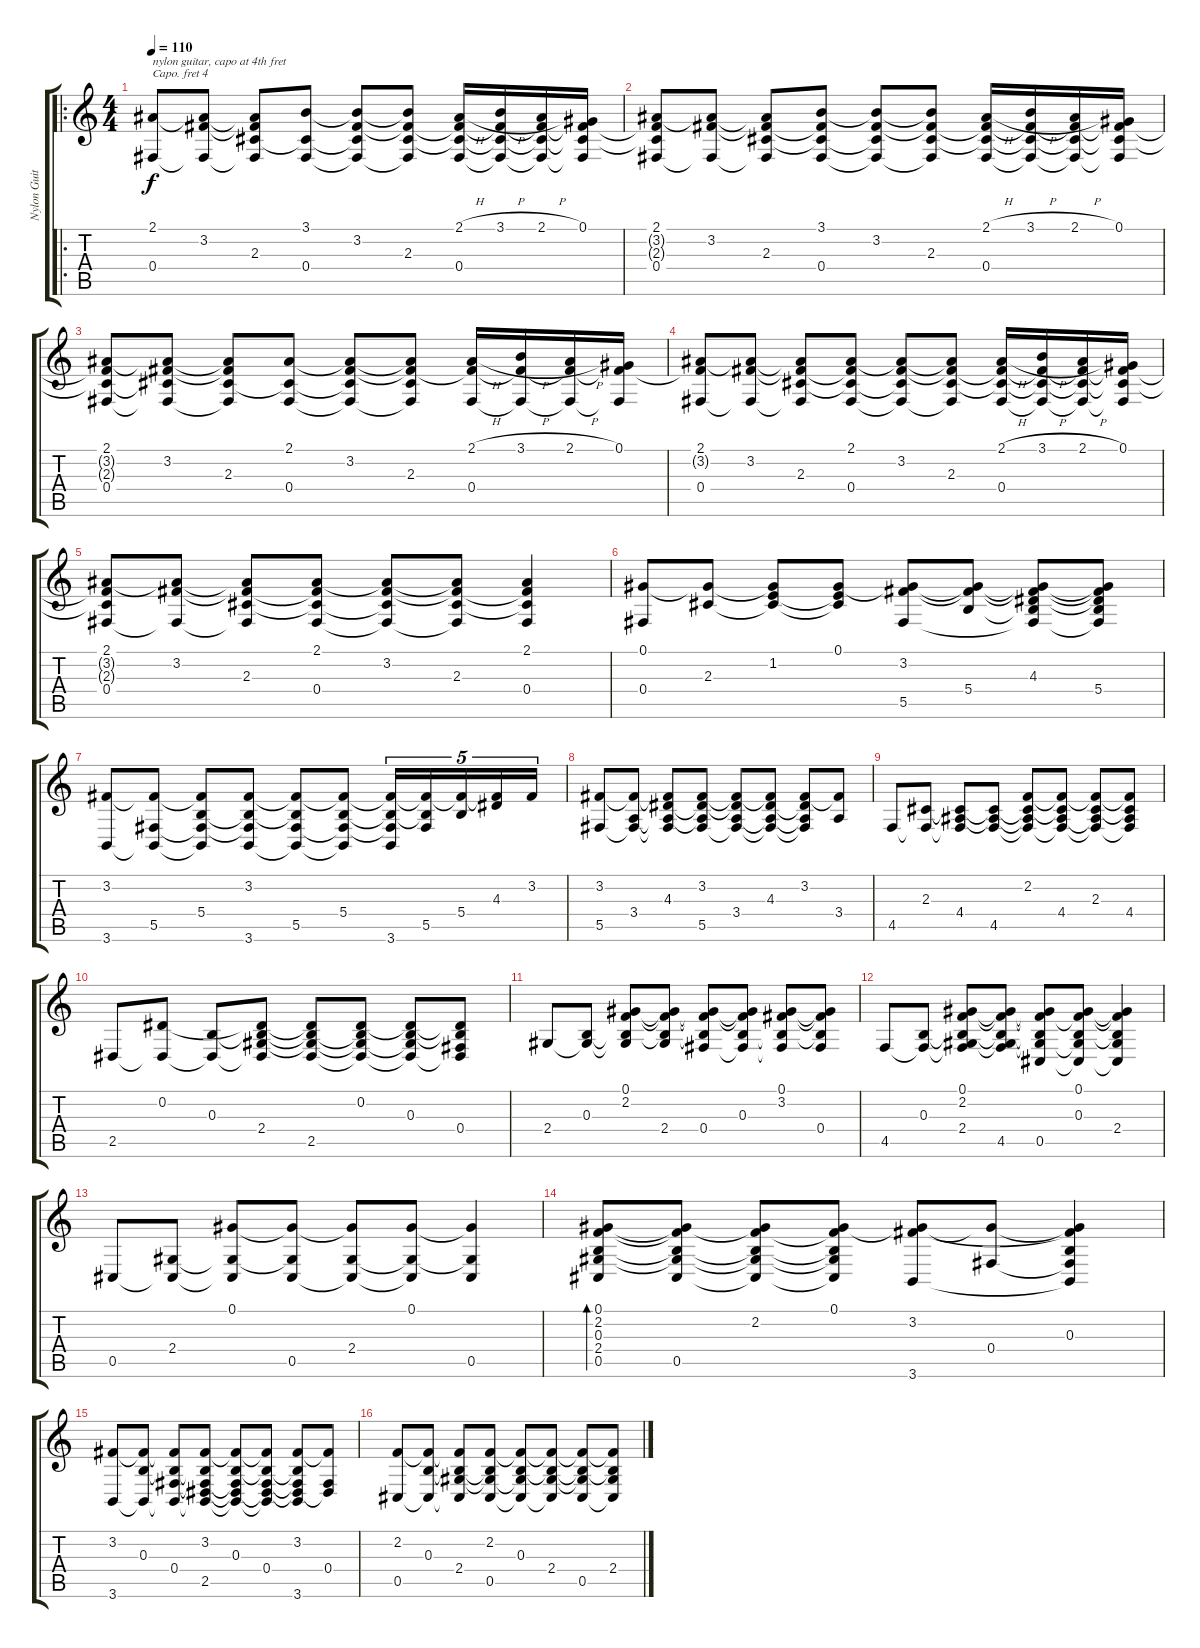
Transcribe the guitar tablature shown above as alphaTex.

\track ("Nylon Guitar" "Nylon Guit") {instrument brightacousticpiano}
\staff {score tabs}
\capo 4
\tuning (E4 B3 G3 D3 A2 E2) {hide}
\ro
\ts (4 4)
\tempo 110
\clef g2
\ks c
(2.1 0.4).8{txt "nylon guitar, capo at 4th fret" dy f instrument brightacousticpiano} (2.1{t} 3.2 0.4{t}).8 (2.1{t} 3.2{t} 2.3 0.4{t}).8 (3.1 2.3{t} 0.4).8 (3.1{t} 3.2 2.3{t} 0.4{t}).8 (3.1{t} 3.2{t} 2.3 0.4{t}).8 (2.1{h} 3.2{t} 2.3{t} 0.4).16 (3.1{h} 3.2{t} 2.3{t} 0.4{t}).16 (2.1{h} 3.2{t} 2.3{t} 0.4{t}).16 (0.1 3.2{t} 2.3{t} 0.4{t}).16 |
(2.1 3.2{t} 2.3{t} 0.4).8 (2.1{t} 3.2 0.4{t}).8 (2.1{t} 3.2{t} 2.3 0.4{t}).8 (3.1 3.2{t} 2.3{t} 0.4).8 (3.1{t} 3.2 2.3{t} 0.4{t}).8 (3.1{t} 3.2{t} 2.3 0.4{t}).8 (2.1{h} 3.2{t} 2.3{t} 0.4).16 (3.1{h} 3.2{t} 2.3{t} 0.4{t}).16 (2.1{h} 3.2{t} 2.3{t} 0.4{t}).16 (0.1 3.2{t} 2.3{t} 0.4{t}).16 |
(2.1 3.2{t} 2.3{t} 0.4).8 (2.1{t} 3.2 2.3{t} 0.4{t}).8 (2.1{t} 3.2{t} 2.3 0.4{t}).8 (2.1 2.3{t} 0.4).8 (2.1{t} 3.2 2.3{t} 0.4{t}).8 (2.1{t} 3.2{t} 2.3 0.4{t}).8 (2.1{h} 3.2{t} 0.4).16 (3.1{h} 3.2{t} 0.4{t}).16 (2.1{h} 3.2{t} 0.4{t}).16 (0.1 3.2{t} 0.4{t}).16 |
(2.1 3.2{t} 0.4).8 (2.1{t} 3.2 0.4{t}).8 (2.1{t} 3.2{t} 2.3 0.4{t}).8 (2.1 3.2{t} 2.3{t} 0.4).8 (2.1{t} 3.2 2.3{t} 0.4{t}).8 (2.1{t} 3.2{t} 2.3 0.4{t}).8 (2.1{h} 3.2{t} 2.3{t} 0.4).16 (3.1{h} 3.2{t} 2.3{t} 0.4{t}).16 (2.1{h} 3.2{t} 2.3{t} 0.4{t}).16 (0.1 3.2{t} 2.3{t} 0.4{t}).16 |
(2.1 3.2{t} 2.3{t} 0.4).8 (2.1{t} 3.2 0.4{t}).8 (2.1{t} 3.2{t} 2.3 0.4{t}).8 (2.1 3.2{t} 2.3{t} 0.4).8 (2.1{t} 3.2 2.3{t} 0.4{t}).8 (2.1{t} 3.2{t} 2.3 0.4{t}).8 (2.1 3.2{t} 2.3{t} 0.4).4 |
(0.1 0.4).8 (0.1{t} 2.3).8 (0.1{t} 1.2 2.3{t}).8 (0.1 1.2{t} 2.3{t}).8 (0.1{t} 3.2 5.5).8 (0.1{t} 3.2{t} 5.4).8 (0.1{t} 3.2{t} 4.3 5.4{t} 5.5{t}).8 (0.1{t} 3.2{t} 4.3{t} 5.4 5.5{t}).8 |
(3.2 3.6).8 (3.2{t} 5.5 3.6{t}).8 (3.2{t} 5.4 5.5{t} 3.6{t}).8 (3.2 5.4{t} 5.5{t} 3.6).8 (3.2{t} 5.4{t} 5.5 3.6{t}).8 (3.2{t} 5.4 5.5{t} 3.6{t}).8 (3.2{t} 5.4{t} 5.5{t} 3.6).16{tu (5 4)} (3.2{t} 5.4{t} 5.5).16{tu (5 4)} (3.2{t} 5.4).16{tu (5 4)} (3.2{t} 4.3).16{tu (5 4)} 3.2.16{tu (5 4)} |
(3.2 5.5).8 (3.2{t} 3.4 5.5{t}).8 (3.2{t} 4.3 3.4{t} 5.5{t}).8 (3.2 4.3{t} 3.4{t} 5.5).8 (3.2{t} 4.3{t} 3.4 5.5{t}).8 (3.2{t} 4.3 3.4{t} 5.5{t}).8 (3.2 4.3{t} 3.4{t} 5.5{t}).8 (3.2{t} 3.4).8 |
4.5.8 (2.3 4.5{t}).8 (2.3{t} 4.4 4.5{t}).8 (2.3{t} 4.4{t} 4.5).8 (2.2 2.3{t} 4.4{t} 4.5{t}).8 (2.2{t} 2.3{t} 4.4 4.5{t}).8 (2.2{t} 2.3 4.4{t} 4.5{t}).8 (2.2{t} 2.3{t} 4.4 4.5{t}).8 |
2.5.8 (0.2 2.5{t}).8 (0.3 2.5{t}).8 (0.2{t} 0.3{t} 2.4 2.5{t}).8 (0.2{t} 0.3{t} 2.4{t} 2.5).8 (0.2 0.3{t} 2.4{t} 2.5{t}).8 (0.2{t} 0.3 2.4{t} 2.5{t}).8 (0.2{t} 0.3{t} 0.4 2.5{t}).8 |
2.4.8 (0.3 2.4{t}).8 (0.1 2.2 0.3{t} 2.4{t}).8 (0.1{t} 2.2{t} 0.3{t} 2.4).8 (0.1{t} 2.2{t} 0.3{t} 0.4).8 (0.1{t} 2.2{t} 0.3 0.4{t}).8 (0.1 3.2 0.3{t} 0.4{t}).8 (0.1{t} 3.2{t} 0.3{t} 0.4).8 |
4.5.8 (0.3 4.5{t}).8 (0.1 2.2 0.3{t} 2.4 4.5{t}).8 (0.1{t} 2.2{t} 0.3{t} 2.4{t} 4.5).8 (0.1{t} 2.2{t} 0.3{t} 2.4{t} 0.5).8 (0.1 2.2{t} 0.3 2.4{t} 0.5{t}).8 (0.1{t} 2.2{t} 0.3{t} 2.4 0.5{t}).4 |
0.5.8 (2.4 0.5{t}).8 (0.1 2.4{t} 0.5{t}).8 (0.1{t} 2.4{t} 0.5).8 (0.1{t} 2.4 0.5{t}).8 (0.1 2.4{t} 0.5{t}).8 (0.1{t} 2.4{t} 0.5).4 |
(0.1 2.2 0.3 2.4 0.5).8{bd 120} (0.1{t} 2.2{t} 0.3{t} 2.4{t} 0.5).8 (0.1{t} 2.2 0.3{t} 2.4{t} 0.5{t}).8 (0.1 2.2{t} 0.3{t} 2.4{t} 0.5{t}).8 (0.1{t} 3.2 3.6).8 (0.1{t} 0.4).8 (0.1{t} 3.2{t} 0.3 0.4{t} 3.6{t}).4 |
(3.2 3.6).8 (3.2{t} 0.3 3.6{t}).8 (3.2{t} 0.3{t} 0.4 3.6{t}).8 (3.2 0.3{t} 0.4{t} 2.5 3.6{t}).8 (3.2{t} 0.3 0.4{t} 2.5{t} 3.6{t}).8 (3.2{t} 0.3{t} 0.4 2.5{t} 3.6{t}).8 (3.2 0.3{t} 0.4{t} 2.5{t} 3.6).8 (3.2{t} 0.4 2.5{t}).8 |
(2.2 0.5).8 (2.2{t} 0.3 0.5{t}).8 (2.2{t} 0.3{t} 2.4 0.5{t}).8 (2.2 0.3{t} 2.4{t} 0.5).8 (2.2{t} 0.3 2.4{t} 0.5{t}).8 (2.2{t} 0.3{t} 2.4 0.5{t}).8 (2.2{t} 0.3{t} 2.4{t} 0.5).8 (2.2{t} 0.3{t} 2.4 0.5{t}).8
